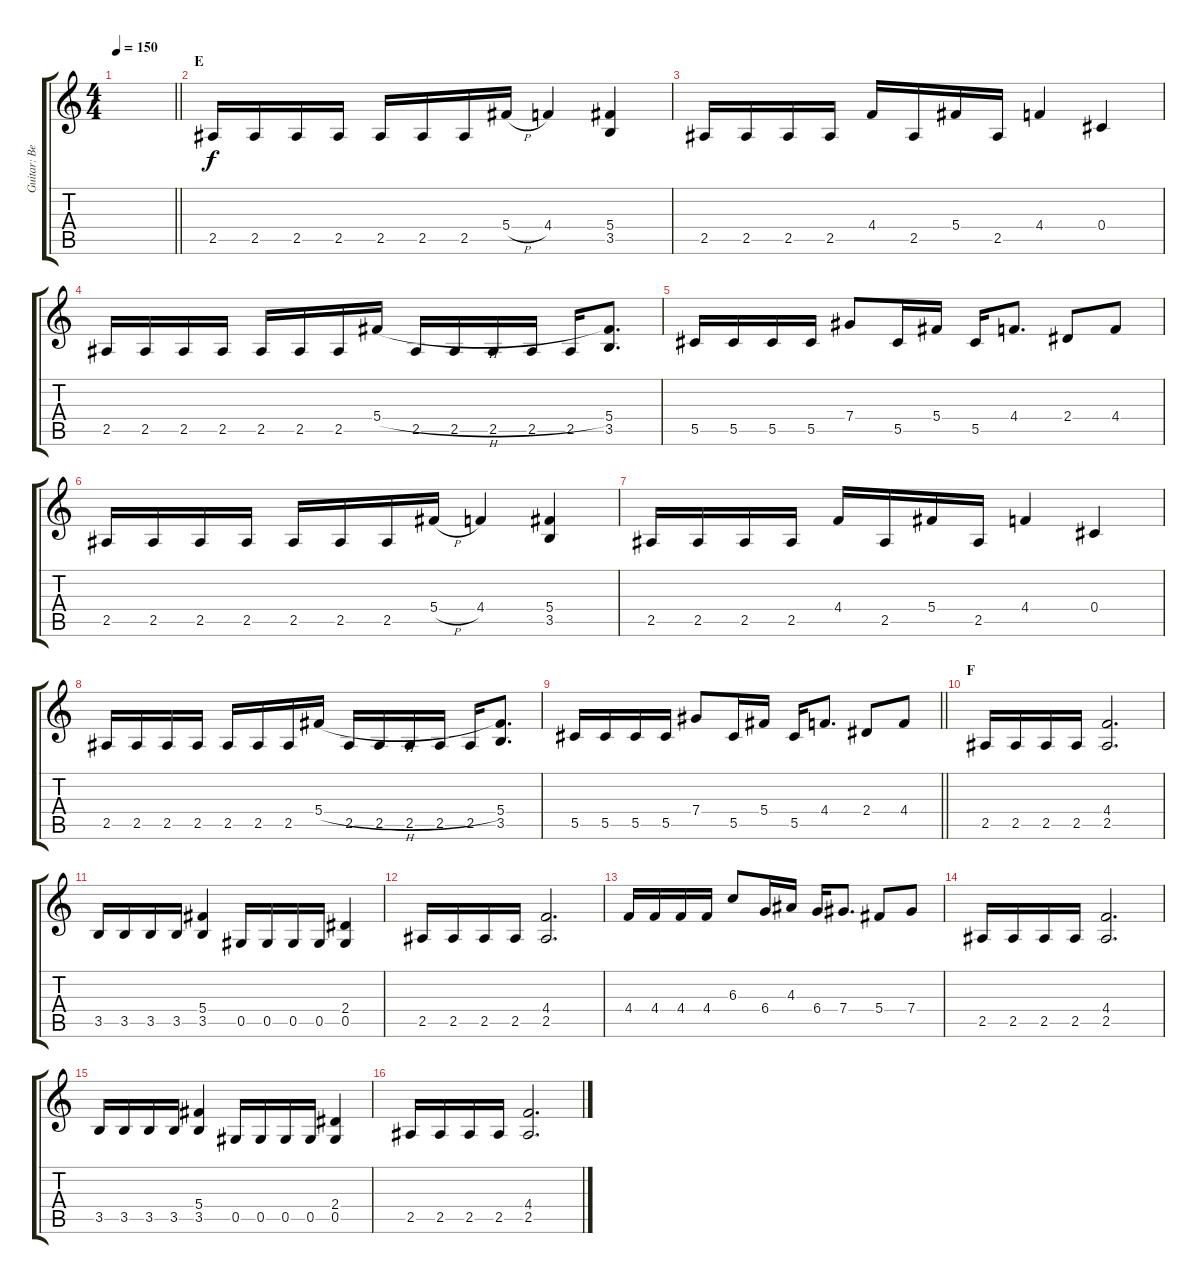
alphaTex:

\track ("Guitar: Ben" "Guitar: Be") {instrument distortionguitar}
\staff {score tabs}
\tuning (Eb4 Bb3 Gb3 Db3 Ab2 Eb2) {hide}
\ts (4 4)
\tempo 150
\clef g2
\barLineRight lightlight
\ks c
|
\section ("" "E")
2.5.16 2.5.16 2.5.16 2.5.16 2.5.16 2.5.16 2.5.16 5.4{h}.16 4.4.4 (5.4 3.5).4 |
2.5.16 2.5.16 2.5.16 2.5.16 4.4.16 2.5.16 5.4.16 2.5.16 4.4.4 0.4.4 |
2.5.16 2.5.16 2.5.16 2.5.16 2.5.16 2.5.16 2.5.16 5.4{h}.16 2.5.16 2.5.16 2.5.16 2.5.16 2.5.16 (5.4 3.5).8{d} |
5.5.16 5.5.16 5.5.16 5.5.16 7.4.8 5.5.16 5.4.16 5.5.16 4.4.8{d} 2.4.8 4.4.8 |
2.5.16 2.5.16 2.5.16 2.5.16 2.5.16 2.5.16 2.5.16 5.4{h}.16 4.4.4 (5.4 3.5).4 |
2.5.16 2.5.16 2.5.16 2.5.16 4.4.16 2.5.16 5.4.16 2.5.16 4.4.4 0.4.4 |
2.5.16 2.5.16 2.5.16 2.5.16 2.5.16 2.5.16 2.5.16 5.4{h}.16 2.5.16 2.5.16 2.5.16 2.5.16 2.5.16 (5.4 3.5).8{d} |
\barLineRight lightlight
5.5.16 5.5.16 5.5.16 5.5.16 7.4.8 5.5.16 5.4.16 5.5.16 4.4.8{d} 2.4.8 4.4.8 |
\section ("" "F")
2.5.16 2.5.16 2.5.16 2.5.16 (4.4 2.5).2{d} |
3.5.16 3.5.16 3.5.16 3.5.16 (5.4 3.5).4 0.5.16 0.5.16 0.5.16 0.5.16 (2.4 0.5).4 |
2.5.16 2.5.16 2.5.16 2.5.16 (4.4 2.5).2{d} |
4.4.16 4.4.16 4.4.16 4.4.16 6.3.8 6.4.16 4.3.16 6.4.16 7.4.8{d} 5.4.8 7.4.8 |
2.5.16 2.5.16 2.5.16 2.5.16 (4.4 2.5).2{d} |
3.5.16 3.5.16 3.5.16 3.5.16 (5.4 3.5).4 0.5.16 0.5.16 0.5.16 0.5.16 (2.4 0.5).4 |
2.5.16 2.5.16 2.5.16 2.5.16 (4.4 2.5).2{d}
